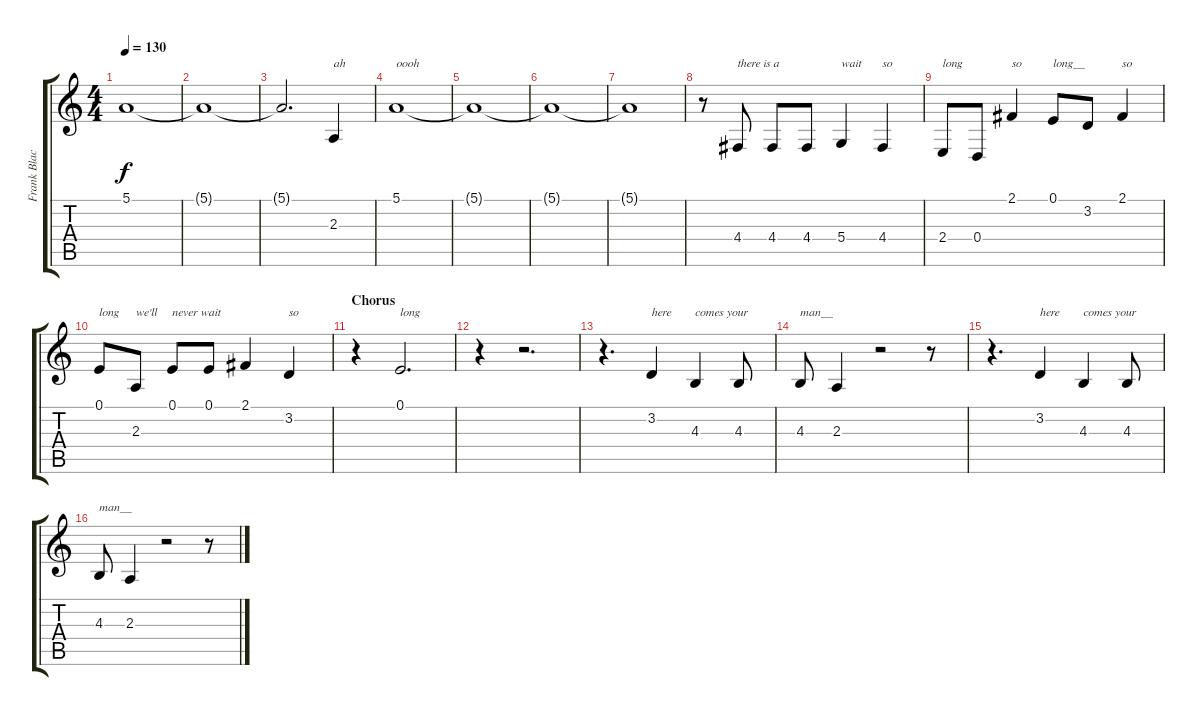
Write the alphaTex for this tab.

\track ("Frank Black/Kim Deal - Vocals" "Frank Blac") {instrument oboe}
\staff {score tabs}
\tuning (E4 B3 G3 D3 A2 E2) {hide}
\ts (4 4)
\tempo 130
\clef g2
\ks c
5.1{t}.1{dy f} |
5.1{t}.1 |
5.1{t}.2{d} 2.3.4{txt "ah"} |
5.1.1{txt "oooh"} |
5.1{t}.1 |
5.1{t}.1 |
5.1{t}.1 |
\section ("" "")
r.8 4.4.8{txt "there is a"} 4.4.8 4.4.8 5.4.4{txt "wait"} 4.4.4{txt "so"} |
2.4.8{txt "long"} 0.4.8 2.1.4{txt "so"} 0.1.8{txt "long__"} 3.2.8 2.1.4{txt "so"} |
0.1.8{txt "long"} 2.3.8{txt "we'll "} 0.1.8{txt "never wait"} 0.1.8 2.1.4 3.2.4{txt "so"} |
\section ("" "Chorus")
r.4 0.1.2{d txt "long"} |
r.4 r.2{d} |
r.4{d} 3.2.4{txt "here"} 4.3.4{txt "comes your"} 4.3.8 |
4.3.8{txt "man__"} 2.3.4 r.2 r.8 |
r.4{d} 3.2.4{txt "here"} 4.3.4{txt "comes your"} 4.3.8 |
4.3.8{txt "man__"} 2.3.4 r.2 r.8
